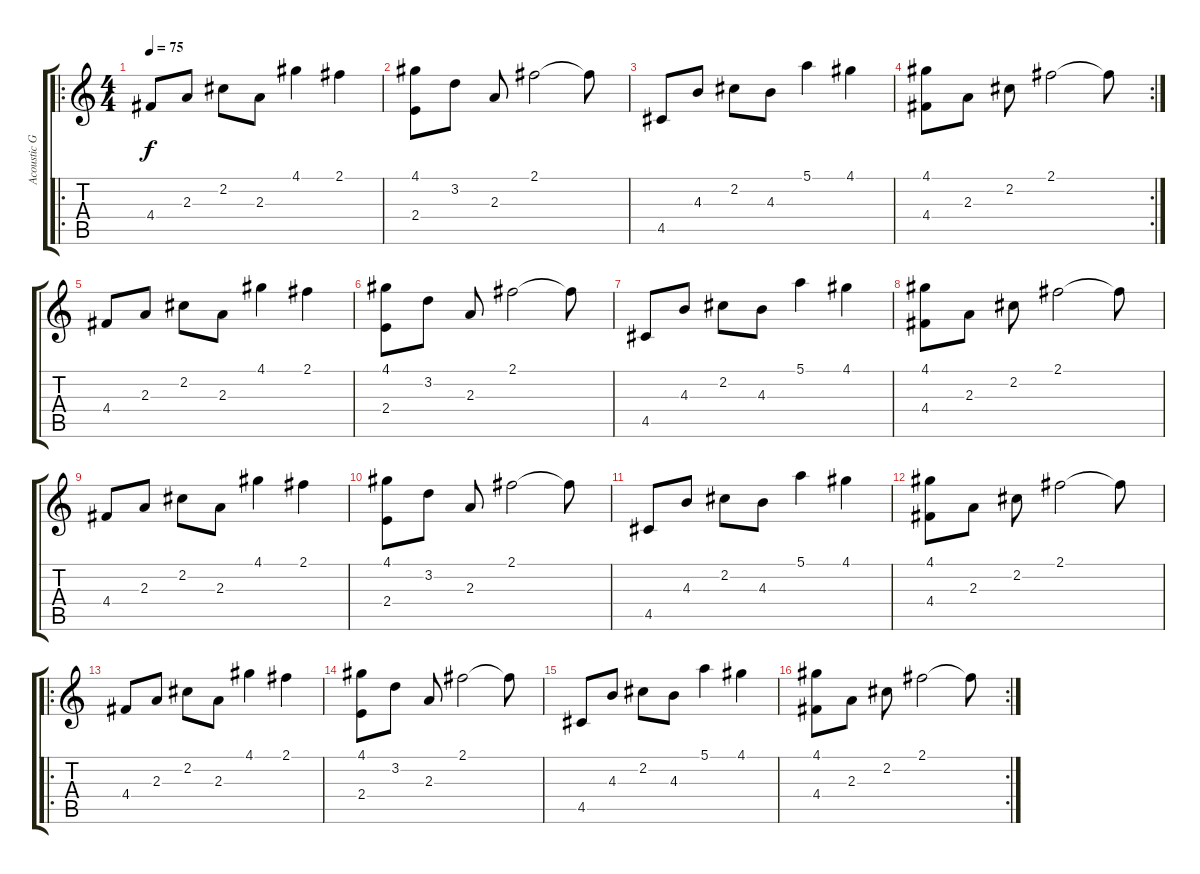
\track ("Acoustic Guitar" "Acoustic G") {instrument acousticguitarsteel}
\staff {score tabs}
\tuning (E4 B3 G3 D3 A2 E2) {hide}
\ro
\ts (4 4)
\tempo 75
\clef g2
\ks c
4.4.8{dy f} 2.3.8 2.2.8 2.3.8 4.1.4 2.1.4 |
(4.1 2.4).8 3.2.8 2.3.8 2.1.2 2.1{t}.8 |
4.5.8 4.3.8 2.2.8 4.3.8 5.1.4 4.1.4 |
\rc 2
(4.1 4.4).8 2.3.8 2.2.8 2.1.2 2.1{t}.8 |
4.4.8 2.3.8 2.2.8 2.3.8 4.1.4 2.1.4 |
(4.1 2.4).8 3.2.8 2.3.8 2.1.2 2.1{t}.8 |
4.5.8 4.3.8 2.2.8 4.3.8 5.1.4 4.1.4 |
(4.1 4.4).8 2.3.8 2.2.8 2.1.2 2.1{t}.8 |
4.4.8 2.3.8 2.2.8 2.3.8 4.1.4 2.1.4 |
(4.1 2.4).8 3.2.8 2.3.8 2.1.2 2.1{t}.8 |
4.5.8 4.3.8 2.2.8 4.3.8 5.1.4 4.1.4 |
(4.1 4.4).8 2.3.8 2.2.8 2.1.2 2.1{t}.8 |
\ro
4.4.8 2.3.8 2.2.8 2.3.8 4.1.4 2.1.4 |
(4.1 2.4).8 3.2.8 2.3.8 2.1.2 2.1{t}.8 |
4.5.8 4.3.8 2.2.8 4.3.8 5.1.4 4.1.4 |
\rc 2
(4.1 4.4).8 2.3.8 2.2.8 2.1.2 2.1{t}.8
